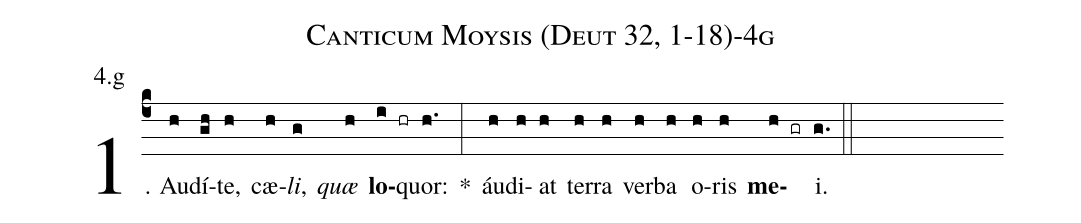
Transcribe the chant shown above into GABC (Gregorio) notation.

name: Canticum Moysis (Deut 32, 1-18)-4g;
annotation: 4.g;
%%
(c4)1. Au(h)dí(gh)te,(h) cæ(h)<i>li</i>,(g) <i>quæ</i>(h) <b>lo</b>(i hr)quor:(h.) *(:) áu(h)di(h)at(h) ter(h)ra(h) ver(h)ba(h) o(h)ris(h) <b>me</b>(h gr)i.(g.) (::)
